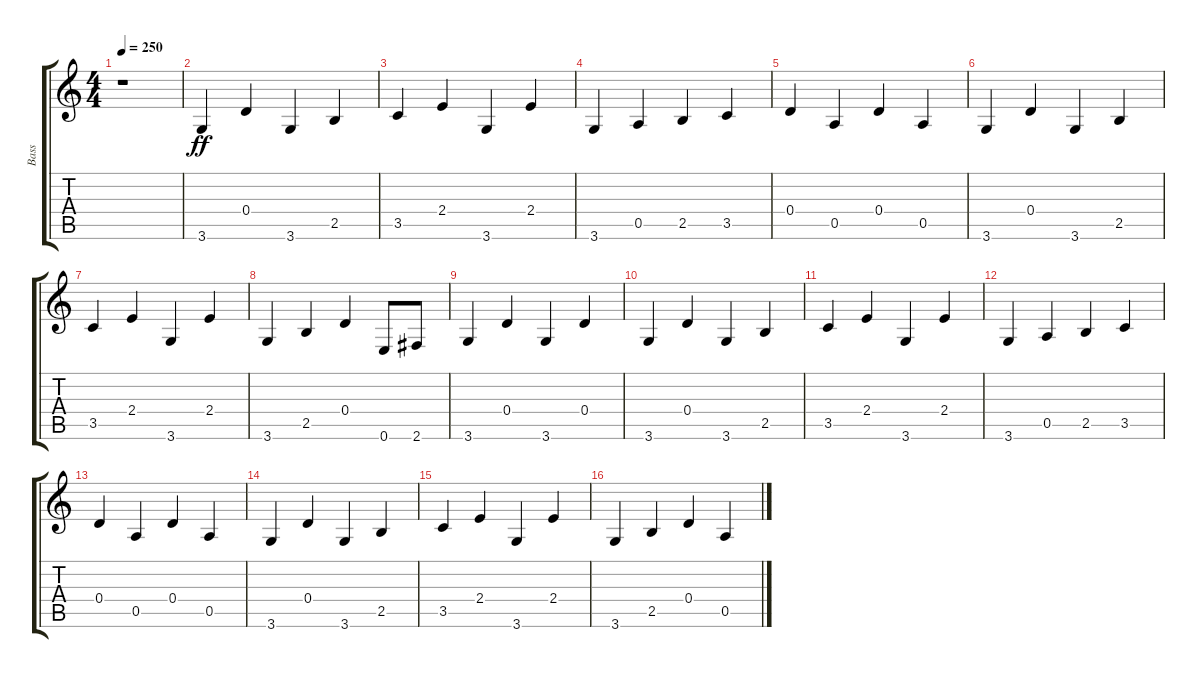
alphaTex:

\track ("Bass" "Bass") {instrument acousticbass}
\staff {score tabs}
\tuning (E4 B3 G3 D3 A2 E2) {hide}
\ts (4 4)
\tempo 250
\clef g2
\ks c
r.1{dy ff instrument acousticbass} |
3.6.4 0.4.4 3.6.4 2.5.4 |
3.5.4 2.4.4 3.6.4 2.4.4 |
3.6.4 0.5.4 2.5.4 3.5.4 |
0.4.4 0.5.4 0.4.4 0.5.4 |
3.6.4 0.4.4 3.6.4 2.5.4 |
3.5.4 2.4.4 3.6.4 2.4.4 |
3.6.4 2.5.4 0.4.4 0.6.8 2.6.8 |
3.6.4 0.4.4 3.6.4 0.4.4 |
3.6.4 0.4.4 3.6.4 2.5.4 |
3.5.4 2.4.4 3.6.4 2.4.4 |
3.6.4 0.5.4 2.5.4 3.5.4 |
0.4.4 0.5.4 0.4.4 0.5.4 |
3.6.4 0.4.4 3.6.4 2.5.4 |
3.5.4 2.4.4 3.6.4 2.4.4 |
3.6.4 2.5.4 0.4.4 0.5.4
